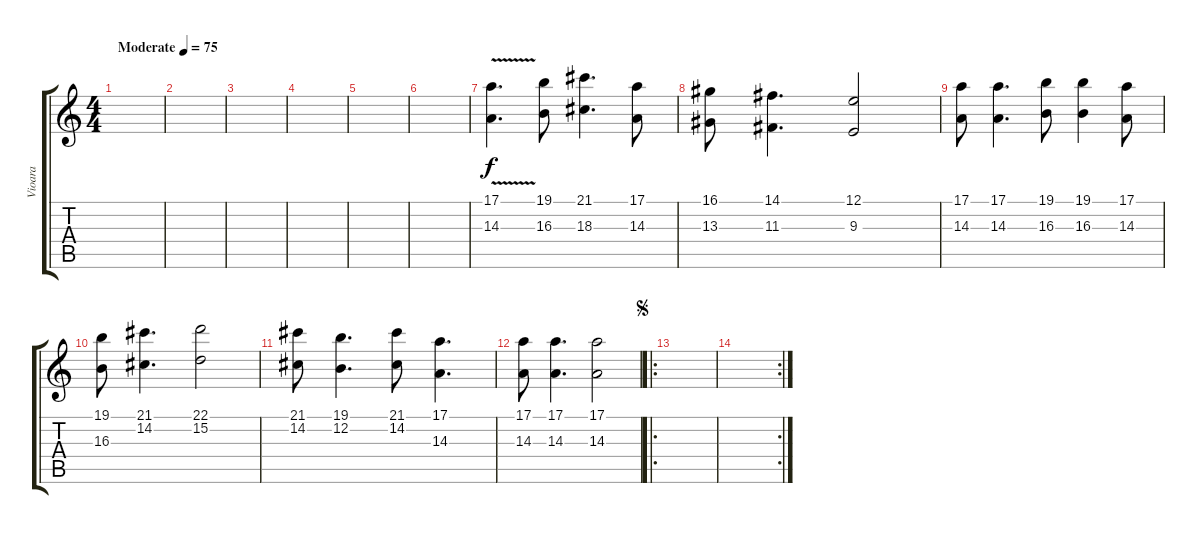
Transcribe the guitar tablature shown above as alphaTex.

\track ("Vioara" "Vioara") {instrument violin}
\staff {score tabs}
\tuning (E4 B3 G3 D3 A2 E2) {hide}
\ts (4 4)
\tempo (75 "Moderate")
\clef g2
\ks c
|
|
|
|
|
|
(17.1{v} 14.3).4{d} (19.1 16.3).8 (21.1 18.3).4{d} (17.1 14.3).8 |
(16.1 13.3).8 (14.1 11.3).4{d} (12.1 9.3).2 |
(17.1 14.3).8 (17.1 14.3).4{d} (19.1 16.3).8 (19.1 16.3).4 (17.1 14.3).8 |
(19.1 16.3).8 (21.1 14.2).4{d} (22.1 15.2).2 |
(21.1 14.2).8 (19.1 12.2).4{d} (21.1 14.2).8 (17.1 14.3).4{d} |
(17.1 14.3).8 (17.1 14.3).4{d} (17.1 14.3).2 |
\ro
\jump segno
|
\rc 2
